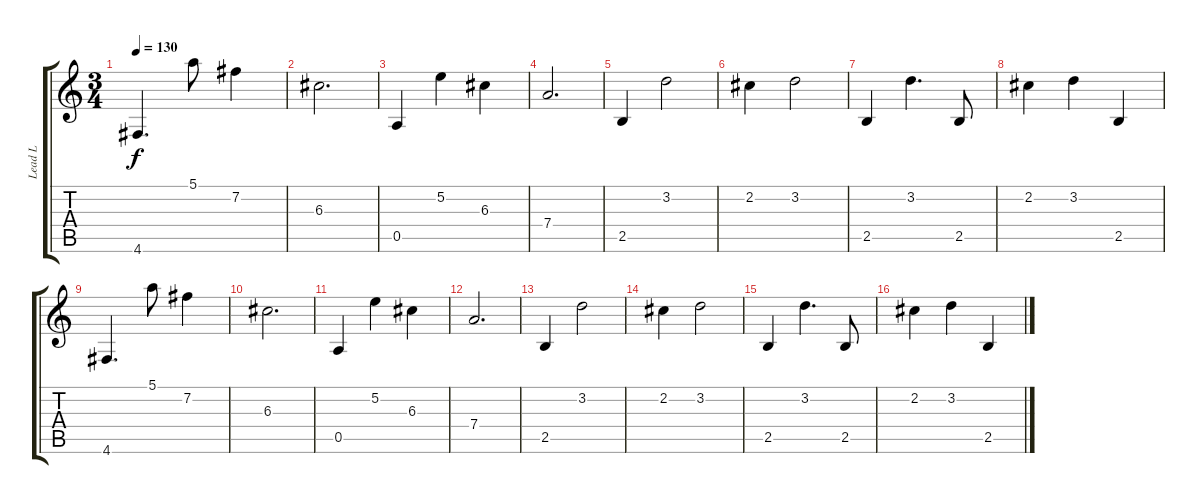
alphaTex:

\track ("Lead L" "Lead L") {instrument acousticguitarnylon}
\staff {score tabs}
\tuning (E4 B3 G3 D3 A2 D2) {hide}
\ts (3 4)
\tempo 130
\clef g2
\ks c
4.6.4{d dy f} 5.1.8 7.2.4 |
6.3.2{d} |
0.5.4 5.2.4 6.3.4 |
7.4.2{d} |
2.5.4 3.2.2 |
2.2.4 3.2.2 |
2.5.4 3.2.4{d} 2.5.8 |
2.2.4 3.2.4 2.5.4 |
4.6.4{d} 5.1.8 7.2.4 |
6.3.2{d} |
0.5.4 5.2.4 6.3.4 |
7.4.2{d} |
2.5.4 3.2.2 |
2.2.4 3.2.2 |
2.5.4 3.2.4{d} 2.5.8 |
2.2.4 3.2.4 2.5.4
